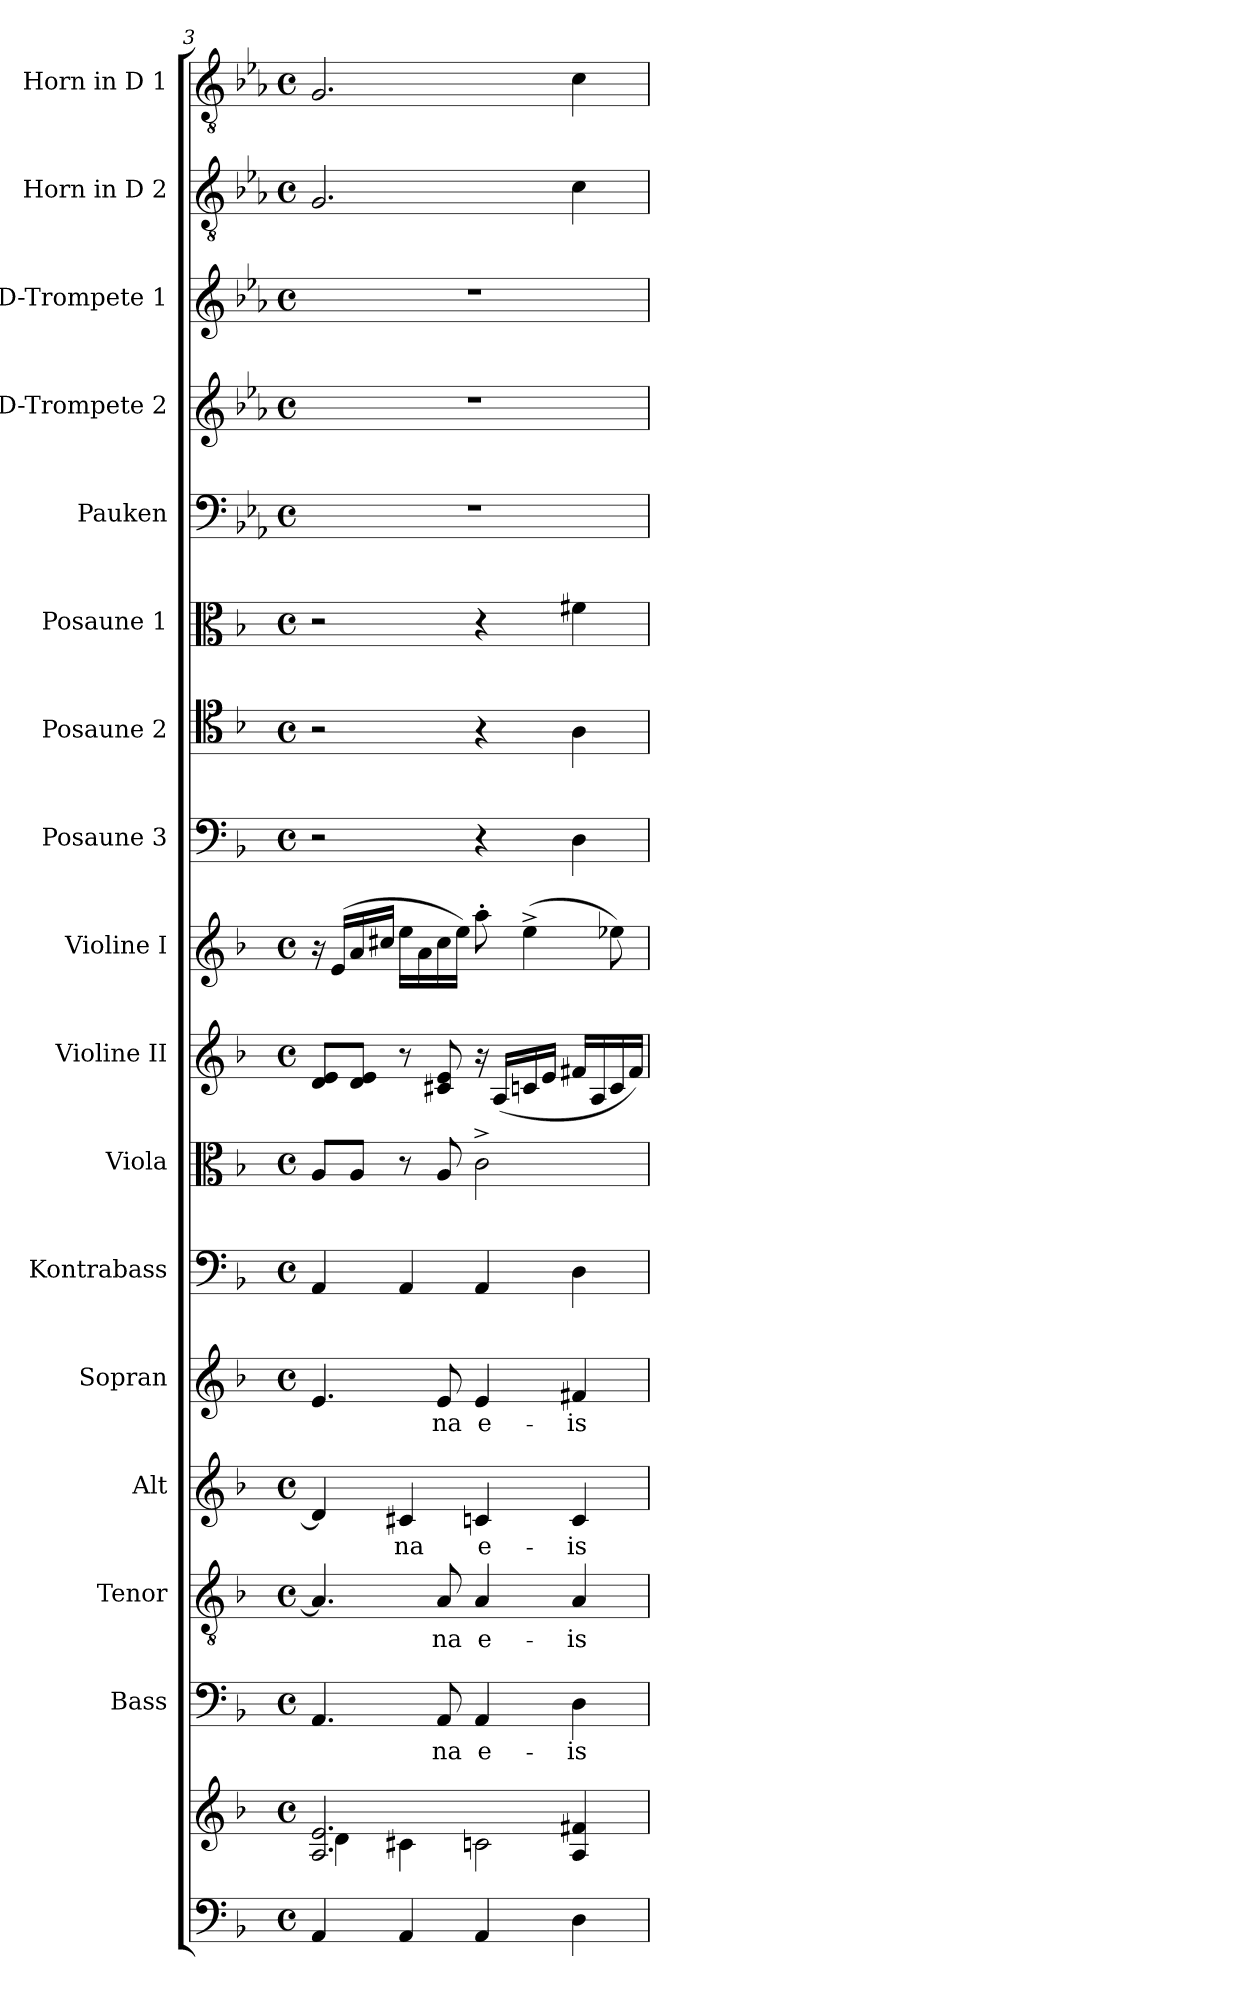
**kern	**kern	**kern	**text	**kern	**text	**kern	**text	**kern	**text	**kern	**kern	**kern	**kern	**kern	**kern	**kern	**kern	**kern	**kern	**kern	**kern
*part17	*part17	*part16	*part16	*part15	*part15	*part14	*part14	*part13	*part13	*part12	*part11	*part10	*part9	*part8	*part7	*part6	*part5	*part4	*part3	*part2	*part1
*staff18	*staff17	*staff16	*staff16	*staff15	*staff15	*staff14	*staff14	*staff13	*staff13	*staff12	*staff11	*staff10	*staff9	*staff8	*staff7	*staff6	*staff5	*staff4	*staff3	*staff2	*staff1
*	*	*I"Bass	*	*I"Tenor	*	*I"Alt	*	*I"Sopran	*	*I"Kontrabass	*I"Viola	*I"Violine II	*I"Violine I	*I"Posaune 3	*I"Posaune 2	*I"Posaune 1	*I"Pauken	*I"D-Trompete 2	*I"D-Trompete 1	*I"Horn in D 2	*I"Horn in D 1
*	*	*I'B.	*	*I'T.	*	*I'A.	*	*I'S.	*	*I'Kb.	*I'Vla.	*I'Vl. II	*I'Vl. I	*I'Pos. 3	*I'Pos. 2	*I'Pos. 1	*I'Pk.	*I'D Trp. 2	*I'D Trp. 1	*I'Hrn. 2	*I'Hrn. 1
*clefF4	*clefG2	*clefF4	*	*clefGv2	*	*clefG2	*	*clefG2	*	*clefF4	*clefC3	*clefG2	*clefG2	*clefF4	*clefC4	*clefC3	*clefF4	*clefG2	*clefG2	*clefGv2	*clefGv2
*	*	*	*	*	*	*	*	*	*	*ITrd7c12	*	*	*	*	*	*	*ITrd-1c-2	*ITrd-1c-2	*ITrd-1c-2	*ITrd-1c-2	*ITrd-1c-2
*k[b-]	*k[b-]	*k[b-]	*	*k[b-]	*	*k[b-]	*	*k[b-]	*	*k[b-]	*k[b-]	*k[b-]	*k[b-]	*k[b-]	*k[b-]	*k[b-]	*k[b-]	*k[b-]	*k[b-]	*k[b-]	*k[b-]
*F:	*F:	*F:	*	*F:	*	*F:	*	*F:	*	*F:	*F:	*F:	*F:	*F:	*F:	*F:	*F:	*F:	*F:	*F:	*F:
*M4/4	*M4/4	*M4/4	*	*M4/4	*	*M4/4	*	*M4/4	*	*M4/4	*M4/4	*M4/4	*M4/4	*M4/4	*M4/4	*M4/4	*M4/4	*M4/4	*M4/4	*M4/4	*M4/4
*met(c)	*met(c)	*met(c)	*	*met(c)	*	*met(c)	*	*met(c)	*	*met(c)	*met(c)	*met(c)	*met(c)	*met(c)	*met(c)	*met(c)	*met(c)	*met(c)	*met(c)	*met(c)	*met(c)
=3	=3	=3	=3	=3	=3	=3	=3	=3	=3	=3	=3	=3	=3	=3	=3	=3	=3	=3	=3	=3	=3
*	*^	*	*	*	*	*	*	*	*	*	*	*	*	*	*	*	*	*	*	*	*
4AA/	2.A/ 2.e/	4d\	4.AA/	.	4.A/]	.	4d/]	.	4.e/	.	4AAA/	8A/L	8d/ 8e/L	16r	2r	2r	2r	1r	1r	1r	2.A/	2.A/
.	.	.	.	.	.	.	.	.	.	.	.	.	.	(>16e/LL	.	.	.	.	.	.	.	.
.	.	.	.	.	.	.	.	.	.	.	.	8A/J	8d/ 8e/J	16a/	.	.	.	.	.	.	.	.
.	.	.	.	.	.	.	.	.	.	.	.	.	.	16cc#X/JJ	.	.	.	.	.	.	.	.
!	!	!	!	!	!	!	!	!LO:LY:b	!	!	!	!	!	!	!	!	!	!	!	!	!	!
4AA/	.	4c#X\	.	.	.	.	4c#X/	-na	.	.	4AAA/	8r	8r	16ee\LL	.	.	.	.	.	.	.	.
.	.	.	.	.	.	.	.	.	.	.	.	.	.	16a\	.	.	.	.	.	.	.	.
!	!	!	!	!LO:LY:b	!	!LO:LY:b	!	!	!	!LO:LY:b	!	!	!	!	!	!	!	!	!	!	!	!
.	.	.	8AA/	-na	8A/	-na	.	.	8e/	-na	.	8A/	8c#X/ 8e/	16cc#\	.	.	.	.	.	.	.	.
.	.	.	.	.	.	.	.	.	.	.	.	.	.	16ee\JJ)	.	.	.	.	.	.	.	.
!	!	!	!	!LO:LY:b	!	!LO:LY:b	!	!LO:LY:b	!	!LO:LY:b	!	!	!	!	!	!	!	!	!	!	!	!
4AA/	.	2cn\	4AA/	e-	4A/	e-	4cn/	e-	4e/	e-	4AAA/	2c^>\	16r	8aa'>\	4r	4r	4r	.	.	.	.	.
.	.	.	.	.	.	.	.	.	.	.	.	.	(<16A/LL	.	.	.	.	.	.	.	.	.
.	.	.	.	.	.	.	.	.	.	.	.	.	16cn/	(>4ee^>\	.	.	.	.	.	.	.	.
.	.	.	.	.	.	.	.	.	.	.	.	.	16e/JJ	.	.	.	.	.	.	.	.	.
!	!	!	!	!LO:LY:b	!	!LO:LY:b	!	!LO:LY:b	!	!LO:LY:b	!	!	!	!	!	!	!	!	!	!	!	!
4D\	4A/ 4f#X/	.	4D\	-is	4A/	-is	4c/	-is	4f#X/	-is	4DD\	.	16f#X/LL	.	4D\	4A\	4f#X\	.	.	.	4d\	4d\
.	.	.	.	.	.	.	.	.	.	.	.	.	16A/	.	.	.	.	.	.	.	.	.
.	.	.	.	.	.	.	.	.	.	.	.	.	16c/	8ee-X\)	.	.	.	.	.	.	.	.
.	.	.	.	.	.	.	.	.	.	.	.	.	16f#/JJ)	.	.	.	.	.	.	.	.	.
*	*v	*v	*	*	*	*	*	*	*	*	*	*	*	*	*	*	*	*	*	*	*	*
=	=	=	=	=	=	=	=	=	=	=	=	=	=	=	=	=	=	=	=	=	=
*-	*-	*-	*-	*-	*-	*-	*-	*-	*-	*-	*-	*-	*-	*-	*-	*-	*-	*-	*-	*-	*-
